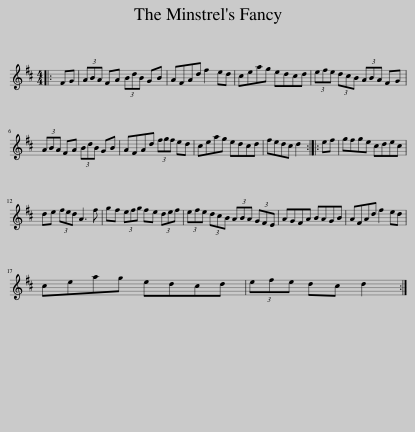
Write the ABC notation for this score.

X:1
L:1/8
M:4/4
I:linebreak $
K:D
V:1 treble
V:1
|: FG | (3ABA FA (3BdB GB | AFAd f2 ed | ceag edcd | (3efe (3dcB (3ABA FG |$ %5
 (3ABA FA (3BdB GB | AFAd (3fgf ed | ceag edcd | fedc d2 :: ef | %10
 gfge cdec |$ de (3fed A3 f | gf (3efg fe (3def | (3efe (3dcB (3ABA (3GFE | AGFA BAGB | %15
 AFAd f2 ed |$ ceag edcd | (3efe dc d2 :| %18
